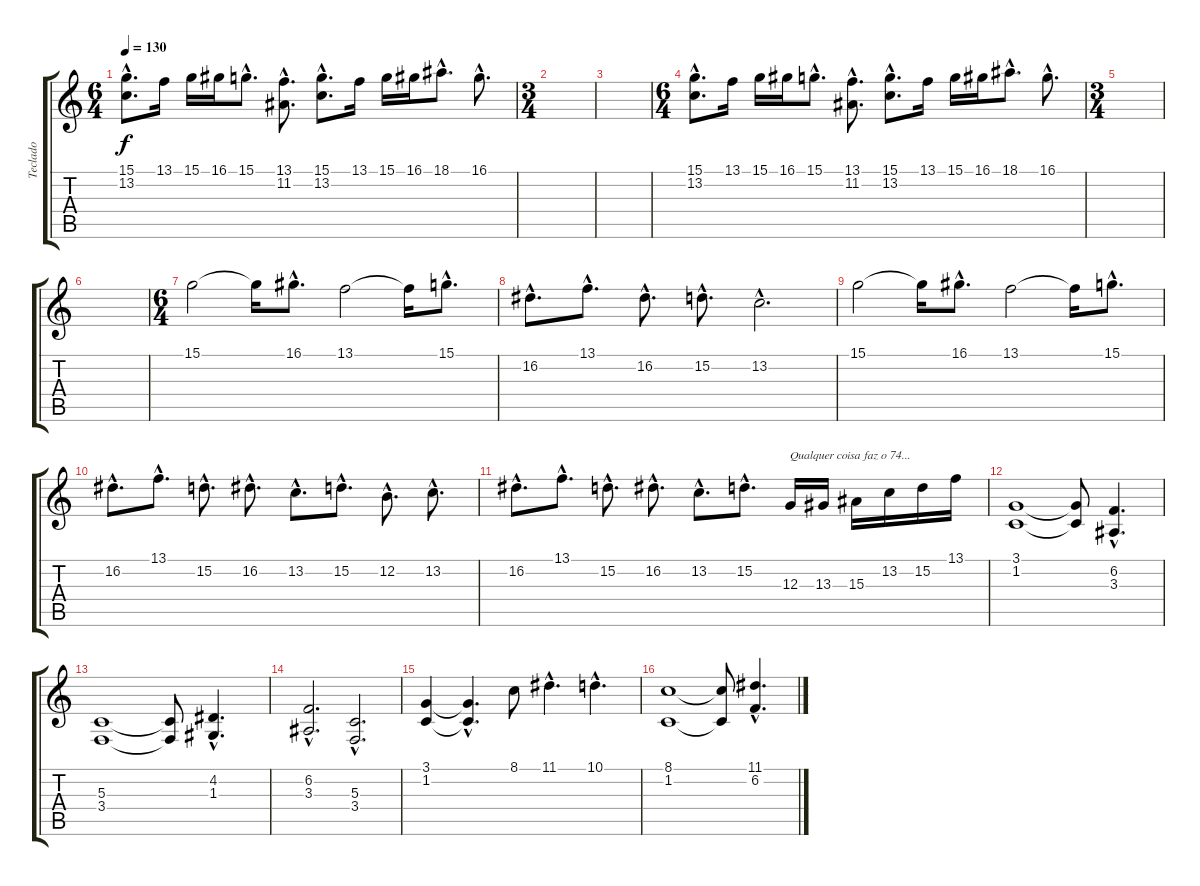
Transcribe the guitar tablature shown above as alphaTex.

\track ("Teclado" "Teclado") {instrument stringensemble1}
\staff {score tabs}
\tuning (E4 B3 G3 D3 A2 E2) {hide}
\ts (6 4)
\tempo 130
\clef g2
\ks c
(15.1{hac} 13.2{hac}).8{d dy f} 13.1.16 15.1.16 16.1.16 15.1{hac}.8{d} (13.1{hac} 11.2{hac}).8{d} (15.1{hac} 13.2{hac}).8{d} 13.1.16 15.1.16 16.1.16 18.1{hac}.8{d} 16.1{hac}.8{d} |
\ts (3 4)
|
|
\ts (6 4)
(15.1{hac} 13.2{hac}).8{d} 13.1.16 15.1.16 16.1.16 15.1{hac}.8{d} (13.1{hac} 11.2{hac}).8{d} (15.1{hac} 13.2{hac}).8{d} 13.1.16 15.1.16 16.1.16 18.1{hac}.8{d} 16.1{hac}.8{d} |
\ts (3 4)
|
|
\ts (6 4)
15.1.2 15.1{t}.16 16.1{hac}.8{d} 13.1.2 13.1{t}.16 15.1{hac}.8{d} |
16.2{hac}.8{d} 13.1{hac}.8{d} 16.2{hac}.8{d} 15.2{hac}.8{d} 13.2{hac}.2{d} |
15.1.2 15.1{t}.16 16.1{hac}.8{d} 13.1.2 13.1{t}.16 15.1{hac}.8{d} |
16.2{hac}.8{d} 13.1{hac}.8{d} 15.2{hac}.8{d} 16.2{hac}.8{d} 13.2{hac}.8{d} 15.2{hac}.8{d} 12.2{hac}.8{d} 13.2{hac}.8{d} |
16.2{hac}.8{d} 13.1{hac}.8{d} 15.2{hac}.8{d} 16.2{hac}.8{d} 13.2{hac}.8{d} 15.2{hac}.8{d} 12.3.16{txt "Qualquer coisa faz o 74..."} 13.3.16 15.3.16 13.2.16 15.2.16 13.1.16 |
(3.1 1.2).1 (3.1{t} 1.2{t}).8 (6.2{hac} 3.3{hac}).4{d} |
(5.3 3.4).1 (5.3{t} 3.4{t}).8 (4.2{hac} 1.3{hac}).4{d} |
(6.2{hac} 3.3{hac}).2{d} (5.3{hac} 3.4{hac}).2{d} |
(3.1 1.2).4 (3.1{hac t} 1.2{hac t}).4{d} 8.1.8 11.1{hac}.4{d} 10.1{hac}.4{d} |
(8.1 1.2).1 (8.1{t} 1.2{t}).8 (11.1{hac} 6.2{hac}).4{d}
